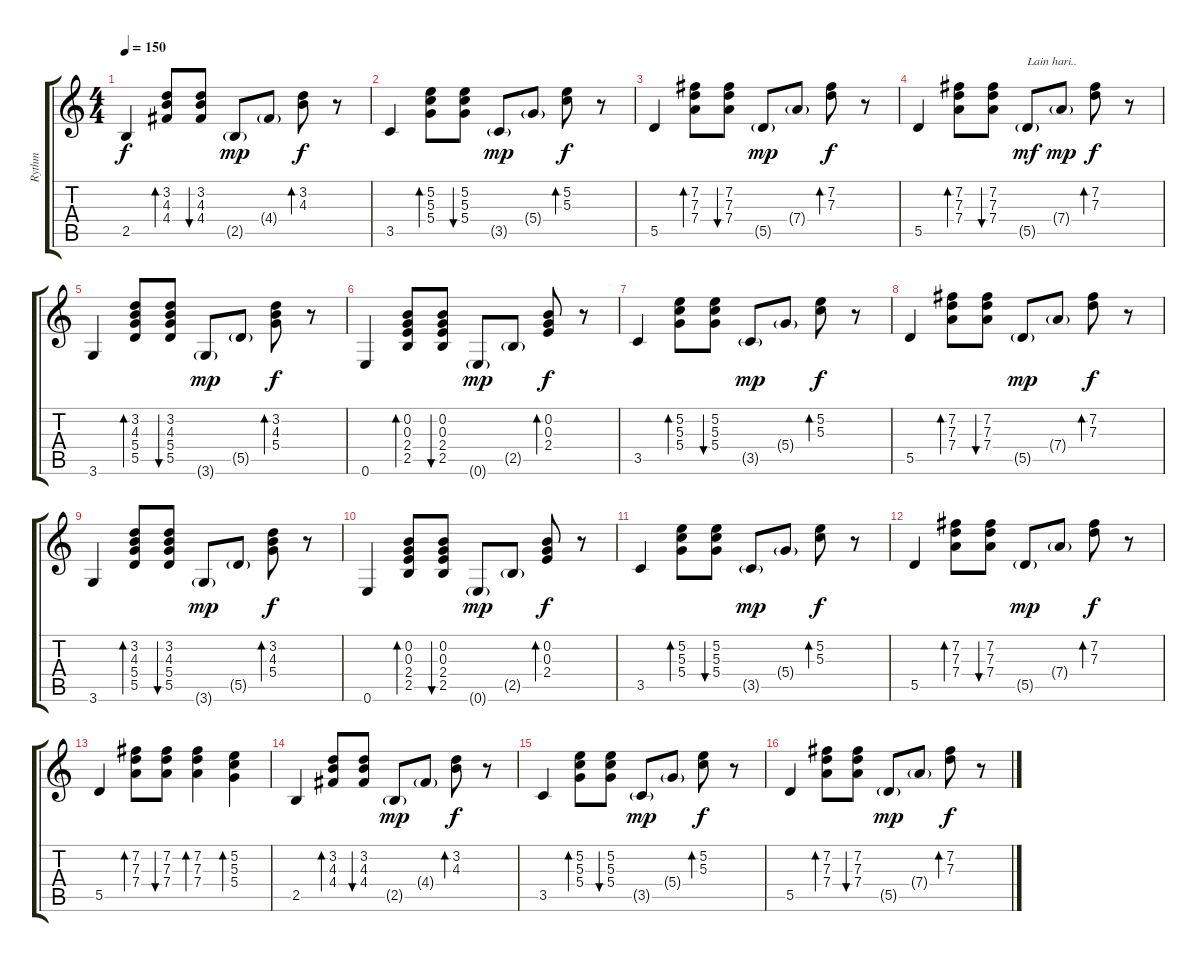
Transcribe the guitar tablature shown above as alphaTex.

\track ("Rythm" "Rythm") {instrument electricguitarmuted}
\staff {score tabs}
\tuning (E4 B3 G3 D3 A2 E2) {hide}
\ts (4 4)
\tempo 150
\clef g2
\ks c
2.5.4{dy f} (3.2 4.3 4.4).8{bd 240} (3.2 4.3 4.4).8{bu 240} 2.5{g}.8{dy mp} 4.4{g}.8 (3.2 4.3).8{bd 240 dy f} r.8 |
3.5.4 (5.2 5.3 5.4).8{bd 240} (5.2 5.3 5.4).8{bu 240} 3.5{g}.8{dy mp} 5.4{g}.8 (5.2 5.3).8{bd 240 dy f} r.8 |
5.5.4 (7.2 7.3 7.4).8{bd 240} (7.2 7.3 7.4).8{bu 240} 5.5{g}.8{dy mp} 7.4{g}.8 (7.2 7.3).8{bd 240 dy f} r.8 |
5.5.4 (7.2 7.3 7.4).8{bd 240} (7.2 7.3 7.4).8{bu 240} 5.5{g}.8{txt "Lain hari.." dy mf} 7.4{g}.8{dy mp} (7.2 7.3).8{bd 240 dy f} r.8 |
3.6.4 (3.2 4.3 5.4 5.5).8{bd 240} (3.2 4.3 5.4 5.5).8{bu 240} 3.6{g}.8{dy mp} 5.5{g}.8 (3.2 4.3 5.4).8{bd 240 dy f} r.8 |
0.6.4 (0.2 0.3 2.4 2.5).8{bd 240} (0.2 0.3 2.4 2.5).8{bu 240} 0.6{g}.8{dy mp} 2.5{g}.8 (0.2 0.3 2.4).8{bd 240 dy f} r.8 |
3.5.4 (5.2 5.3 5.4).8{bd 240} (5.2 5.3 5.4).8{bu 240} 3.5{g}.8{dy mp} 5.4{g}.8 (5.2 5.3).8{bd 240 dy f} r.8 |
5.5.4 (7.2 7.3 7.4).8{bd 240} (7.2 7.3 7.4).8{bu 240} 5.5{g}.8{dy mp} 7.4{g}.8 (7.2 7.3).8{bd 240 dy f} r.8 |
3.6.4 (3.2 4.3 5.4 5.5).8{bd 240} (3.2 4.3 5.4 5.5).8{bu 240} 3.6{g}.8{dy mp} 5.5{g}.8 (3.2 4.3 5.4).8{bd 240 dy f} r.8 |
0.6.4 (0.2 0.3 2.4 2.5).8{bd 240} (0.2 0.3 2.4 2.5).8{bu 240} 0.6{g}.8{dy mp} 2.5{g}.8 (0.2 0.3 2.4).8{bd 240 dy f} r.8 |
3.5.4 (5.2 5.3 5.4).8{bd 240} (5.2 5.3 5.4).8{bu 240} 3.5{g}.8{dy mp} 5.4{g}.8 (5.2 5.3).8{bd 240 dy f} r.8 |
5.5.4 (7.2 7.3 7.4).8{bd 240} (7.2 7.3 7.4).8{bu 240} 5.5{g}.8{dy mp} 7.4{g}.8 (7.2 7.3).8{bd 240 dy f} r.8 |
5.5.4 (7.2 7.3 7.4).8{bd 240} (7.2 7.3 7.4).8{bu 240} (7.2 7.3 7.4).4{bd 120} (5.2 5.3 5.4).4{bd 120} |
2.5.4 (3.2 4.3 4.4).8{bd 240} (3.2 4.3 4.4).8{bu 240} 2.5{g}.8{dy mp} 4.4{g}.8 (3.2 4.3).8{bd 240 dy f} r.8 |
3.5.4 (5.2 5.3 5.4).8{bd 240} (5.2 5.3 5.4).8{bu 240} 3.5{g}.8{dy mp} 5.4{g}.8 (5.2 5.3).8{bd 240 dy f} r.8 |
5.5.4 (7.2 7.3 7.4).8{bd 240} (7.2 7.3 7.4).8{bu 240} 5.5{g}.8{dy mp} 7.4{g}.8 (7.2 7.3).8{bd 240 dy f} r.8
